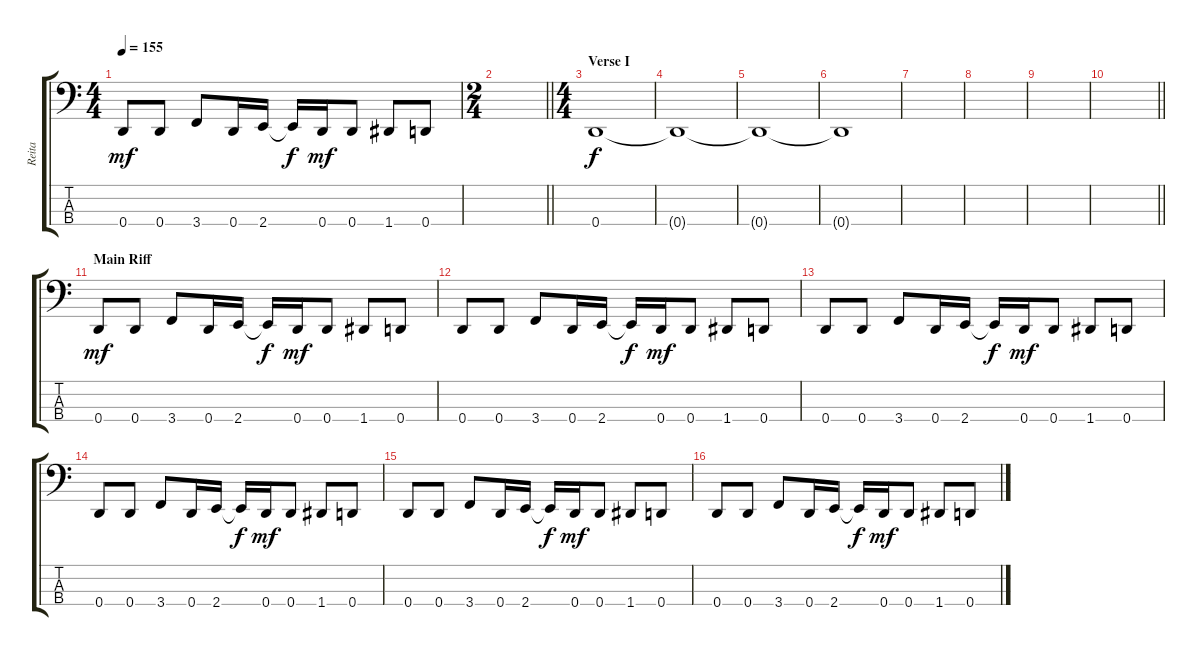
\track ("Reita" "Reita") {instrument electricbasspick}
\staff {score tabs}
\tuning (F2 C2 G1 D1) {hide}
\ts (4 4)
\tempo 155
\clef f4
\ks c
0.4.8{dy mf} 0.4.8 3.4.8 0.4.16 2.4.16 2.4{t}.16{dy f} 0.4.16{dy mf} 0.4.8 1.4.8 0.4.8 |
\ts (2 4)
\barLineRight lightlight
|
\ts (4 4)
\section ("" "Verse I")
0.4.1{dy f} |
0.4{t}.1 |
0.4{t}.1 |
0.4{t}.1 |
|
|
|
\barLineRight lightlight
|
\section ("" "Main Riff")
0.4.8{dy mf} 0.4.8 3.4.8 0.4.16 2.4.16 2.4{t}.16{dy f} 0.4.16{dy mf} 0.4.8 1.4.8 0.4.8 |
0.4.8 0.4.8 3.4.8 0.4.16 2.4.16 2.4{t}.16{dy f} 0.4.16{dy mf} 0.4.8 1.4.8 0.4.8 |
0.4.8 0.4.8 3.4.8 0.4.16 2.4.16 2.4{t}.16{dy f} 0.4.16{dy mf} 0.4.8 1.4.8 0.4.8 |
0.4.8 0.4.8 3.4.8 0.4.16 2.4.16 2.4{t}.16{dy f} 0.4.16{dy mf} 0.4.8 1.4.8 0.4.8 |
0.4.8 0.4.8 3.4.8 0.4.16 2.4.16 2.4{t}.16{dy f} 0.4.16{dy mf} 0.4.8 1.4.8 0.4.8 |
0.4.8 0.4.8 3.4.8 0.4.16 2.4.16 2.4{t}.16{dy f} 0.4.16{dy mf} 0.4.8 1.4.8 0.4.8
